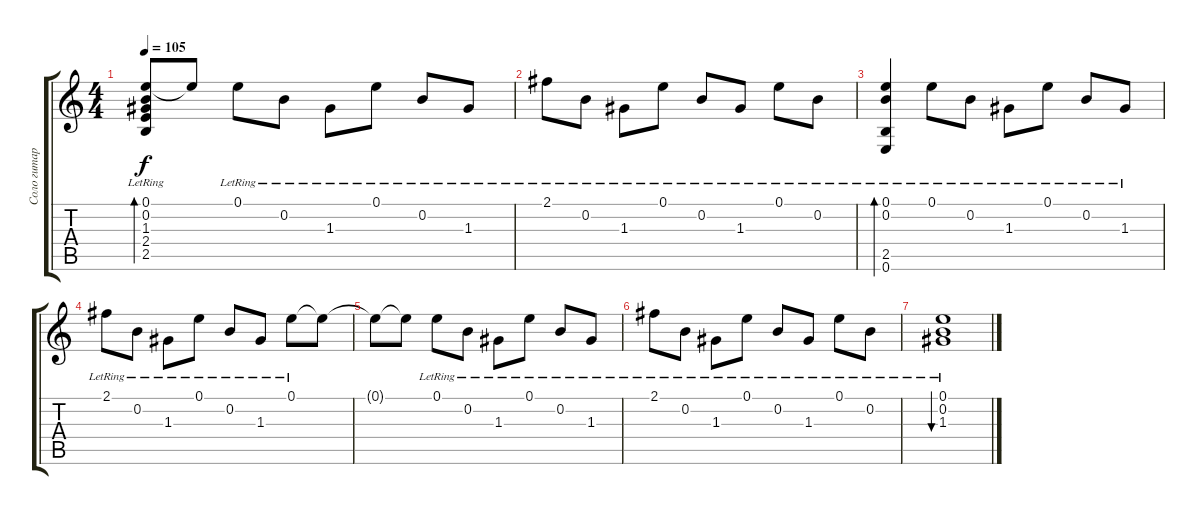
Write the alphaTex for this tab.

\track ("Соло гитара" "Соло гитар") {instrument electricguitarclean}
\staff {score tabs}
\tuning (E4 B3 G3 D3 A2 E2) {hide}
\ts (4 4)
\tempo 105
\clef g2
\ks c
(0.1{t} 0.2{lr} 1.3{lr} 2.4{lr} 2.5{lr}).8{bd 60 dy f} 0.1{t}.8 0.1{lr}.8 0.2{lr}.8 1.3{lr}.8 0.1{lr}.8 0.2{lr}.8 1.3{lr}.8 |
2.1{lr}.8 0.2{lr}.8 1.3{lr}.8 0.1{lr}.8 0.2{lr}.8 1.3{lr}.8 0.1{lr}.8 0.2{lr}.8 |
(0.1{lr} 0.2{lr} 2.5{lr} 0.6{lr}).4{bd 60} 0.1{lr}.8 0.2{lr}.8 1.3{lr}.8 0.1{lr}.8 0.2{lr}.8 1.3{lr}.8 |
2.1{lr}.8 0.2{lr}.8 1.3{lr}.8 0.1{lr}.8 0.2{lr}.8 1.3{lr}.8 0.1{lr}.8 0.1{t}.8 |
0.1{t}.8 0.1{t}.8 0.1{lr}.8 0.2{lr}.8 1.3{lr}.8 0.1{lr}.8 0.2{lr}.8 1.3{lr}.8 |
2.1{lr}.8 0.2{lr}.8 1.3{lr}.8 0.1{lr}.8 0.2{lr}.8 1.3{lr}.8 0.1{lr}.8 0.2{lr}.8 |
(0.1{lr} 0.2{lr} 1.3{lr}).1{bu 120}
